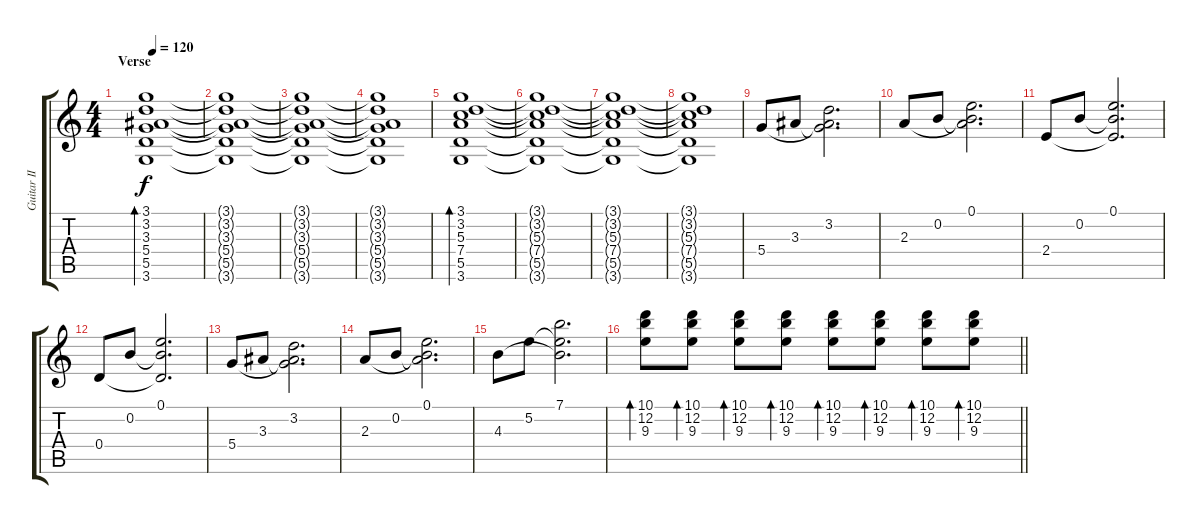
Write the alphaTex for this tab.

\track ("Guitar II" "Guitar II") {instrument overdrivenguitar}
\staff {score tabs}
\tuning (E4 B3 G3 D3 A2 E2) {hide}
\ts (4 4)
\section ("" "Verse")
\tempo 120
\clef g2
\ks c
(3.1 3.2 3.3 5.4 5.5 3.6).1{bd 60 dy f} |
(3.1{t} 3.2{t} 3.3{t} 5.4{t} 5.5{t} 3.6{t}).1 |
(3.1{t} 3.2{t} 3.3{t} 5.4{t} 5.5{t} 3.6{t}).1 |
(3.1{t} 3.2{t} 3.3{t} 5.4{t} 5.5{t} 3.6{t}).1 |
(3.1 3.2 5.3 7.4 5.5 3.6).1{bd 60} |
(3.1{t} 3.2{t} 5.3{t} 7.4{t} 5.5{t} 3.6{t}).1 |
(3.1{t} 3.2{t} 5.3{t} 7.4{t} 5.5{t} 3.6{t}).1 |
(3.1{t} 3.2{t} 5.3{t} 7.4{t} 5.5{t} 3.6{t}).1 |
5.4.8 3.3.8 (3.2 3.3{t} 5.4{t}).2{d} |
2.3.8 0.2.8 (0.1 0.2{t} 2.3{t}).2{d} |
2.4.8 0.2.8 (0.1 0.2{t} 2.4{t}).2{d} |
0.4.8 0.2.8 (0.1 0.2{t} 0.4{t}).2{d} |
5.4.8 3.3.8 (3.2 3.3{t} 5.4{t}).2{d} |
2.3.8 0.2.8 (0.1 0.2{t} 2.3{t}).2{d} |
4.3.8 5.2.8 (7.1 5.2{t} 4.3{t}).2{d} |
\barLineRight lightlight
(10.1 12.2 9.3).8{bd 60} (10.1 12.2 9.3).8{bd 60} (10.1 12.2 9.3).8{bd 60} (10.1 12.2 9.3).8{bd 60} (10.1 12.2 9.3).8{bd 60} (10.1 12.2 9.3).8{bd 60} (10.1 12.2 9.3).8{bd 60} (10.1 12.2 9.3).8{bd 60}
